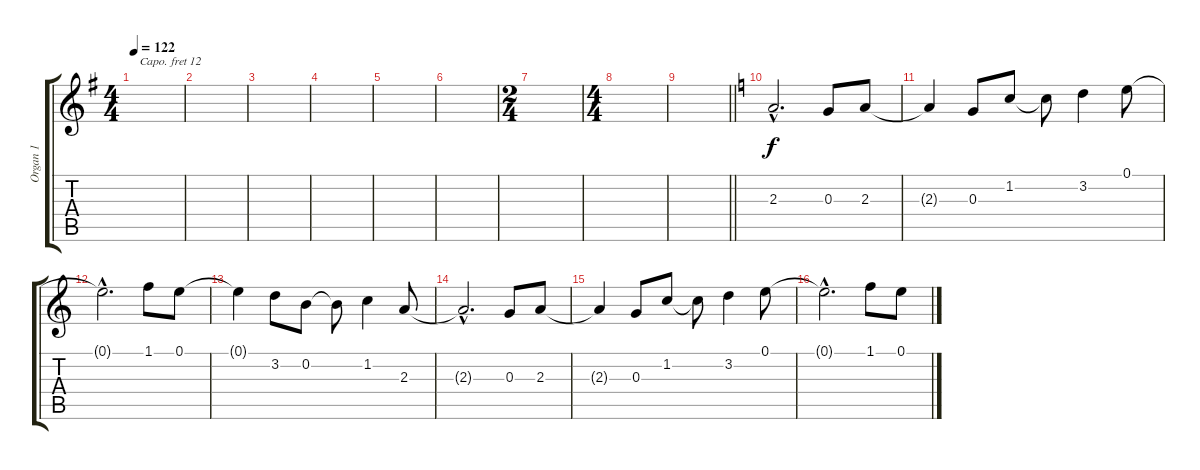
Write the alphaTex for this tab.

\track ("Organ 1" "Organ 1") {instrument drawbarorgan}
\staff {score tabs}
\capo 12
\tuning (E4 B3 G3 D3 A2 E2) {hide}
\ts (4 4)
\tempo 122
\clef g2
\ks g
|
|
|
|
|
|
\ts (2 4)
|
\ts (4 4)
|
\barLineRight lightlight
|
\ks c
2.3{hac}.2{d} 0.3.8 2.3.8 |
2.3{t}.4 0.3.8 1.2.8 1.2{t}.8 3.2.4 0.1.8 |
0.1{hac t}.2{d} 1.1.8 0.1.8 |
0.1{t}.4 3.2.8 0.2.8 0.2{t}.8 1.2.4 2.3.8 |
2.3{hac t}.2{d} 0.3.8 2.3.8 |
2.3{t}.4 0.3.8 1.2.8 1.2{t}.8 3.2.4 0.1.8 |
0.1{hac t}.2{d} 1.1.8 0.1.8
